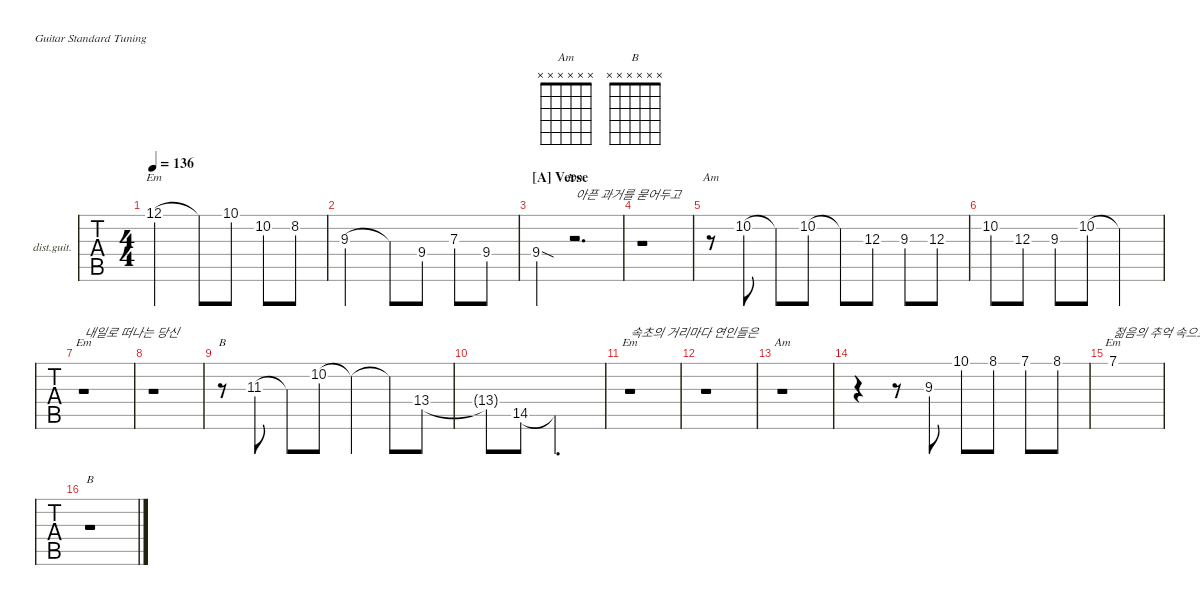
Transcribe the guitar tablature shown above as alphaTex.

\defaultSystemsLayout 4
\hideDynamics
\bracketExtendMode nobrackets
\firstSystemTrackNameOrientation horizontal
\track ("Distortion Guitar" "dist.guit.") {instrument distortionguitar}
\staff {tabs}
\tuning (E4 B3 G3 D3 A2 E2)
\chord ("Em" x x x x x x)
\chord ("Am" x x x x x x)
\chord ("Em" 7 x x x x x) {firstfret 7 showdiagram false showfingering false}
\chord ("B" x x x x x x)
\chord ("Em" 12 x x x x x) {firstfret 12 showdiagram false showfingering false}
\ts (4 4)
\tempo 136
\clef g2
\ks c
12.1.2{ch "Em" dy mf} 12.1{t}.8 10.1.8 10.2.8 8.2.8 |
9.3.2 9.3{t}.8 9.4.8 7.3.8 9.4.8 |
\section ("A" "Verse")
9.4{sod}.4 r.2{d ch "Em" txt "아픈 과거를 묻어두고"} |
r.1 |
r.8{ch "Am"} 10.2.8 10.2{t}.8 10.2.8 10.2{t}.8 12.3.8 9.3.8 12.3.8 |
10.2.8 12.3.8 9.3.8 10.2.8 10.2{t}.2 |
r.1{ch "Em" txt "내일로 떠나는 당신"} |
r.1 |
r.8{ch "B"} 11.3{acc #}.8 11.3{t acc #}.8 10.2.8 10.2{t}.4 10.2{t}.8 13.4{acc #}.8 |
13.4{t acc #}.8 14.5.8 14.5{t}.2{d} |
r.1{ch "Em" txt "속초의 거리마다 연인들은"} |
r.1 |
r.1{ch "Am"} |
r.4 r.8 9.3.8 10.1.8 8.1.8 7.1.8 8.1.8 |
7.1.1{ch "Em" txt "젊음의 추억 속으로"} |
r.1{ch "B"}
